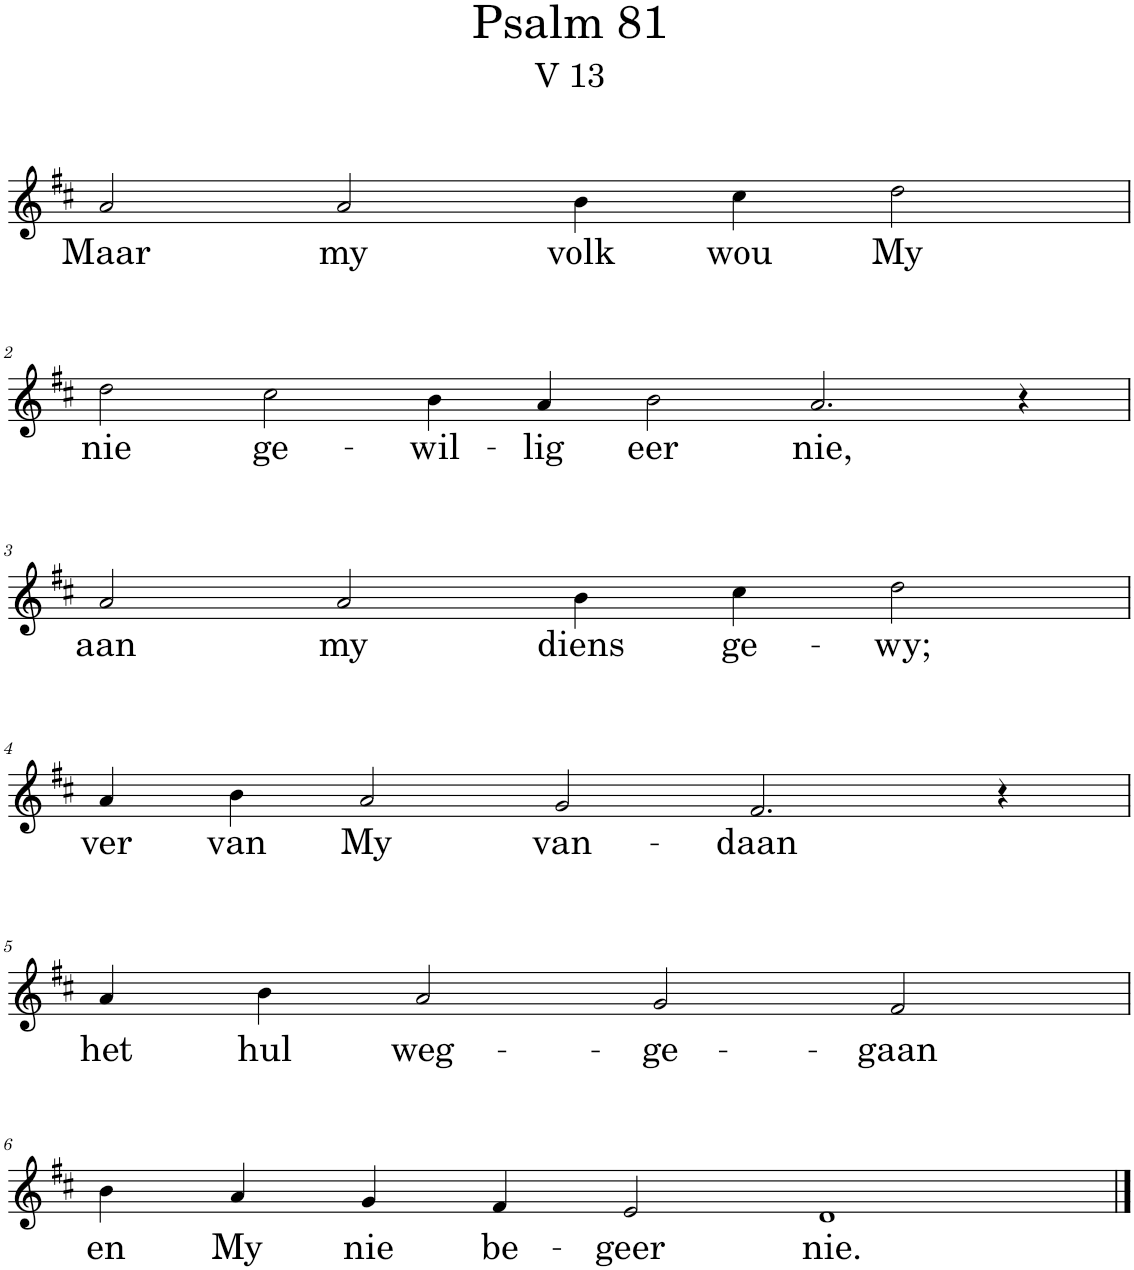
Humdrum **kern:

**kern	**text
*part1	*part1
*staff1	*staff1
*I"Pipe Organ	*
*I'Org.	*
*clefG2	*
*k[f#c#]	*
*M8/4	*
=1	=1
!	!LO:LY:b
2a/	Maar
!	!LO:LY:b
2a/	my
!	!LO:LY:b
4b\	volk
!	!LO:LY:b
4cc#\	wou
!	!LO:LY:b
2dd\	My
!!LO:LB:g=z
=2	=2
*M12/4	*
!	!LO:LY:b
2dd\	nie
!	!LO:LY:b
2cc#\	ge-
!	!LO:LY:b
4b\	-wil-
!	!LO:LY:b
4a/	-lig
!	!LO:LY:b
2b\	eer
!	!LO:LY:b
2.a/	nie,
4r	.
!!LO:LB:g=z
=3	=3
*M8/4	*
!	!LO:LY:b
2a/	aan
!	!LO:LY:b
2a/	my
!	!LO:LY:b
4b\	diens
!	!LO:LY:b
4cc#\	ge-
!	!LO:LY:b
2dd\	-wy;
!!LO:LB:g=z
=4	=4
*M10/4	*
!	!LO:LY:b
4a/	ver
!	!LO:LY:b
4b\	van
!	!LO:LY:b
2a/	My
!	!LO:LY:b
2g/	van-
!	!LO:LY:b
2.f#/	-daan
4r	.
!!LO:LB:g=z
=5	=5
*M8/4	*
!	!LO:LY:b
4a/	het
!	!LO:LY:b
4b\	hul
!	!LO:LY:b
2a/	weg-
!	!LO:LY:b
2g/	-ge-
!	!LO:LY:b
2f#/	-gaan
!!LO:LB:g=z
=6	=6
*M10/4	*
!	!LO:LY:b
4b\	en
!	!LO:LY:b
4a/	My
!	!LO:LY:b
4g/	nie
!	!LO:LY:b
4f#/	be-
!	!LO:LY:b
2e/	-geer
!	!LO:LY:b
1d	nie.
==	==
*-	*-
